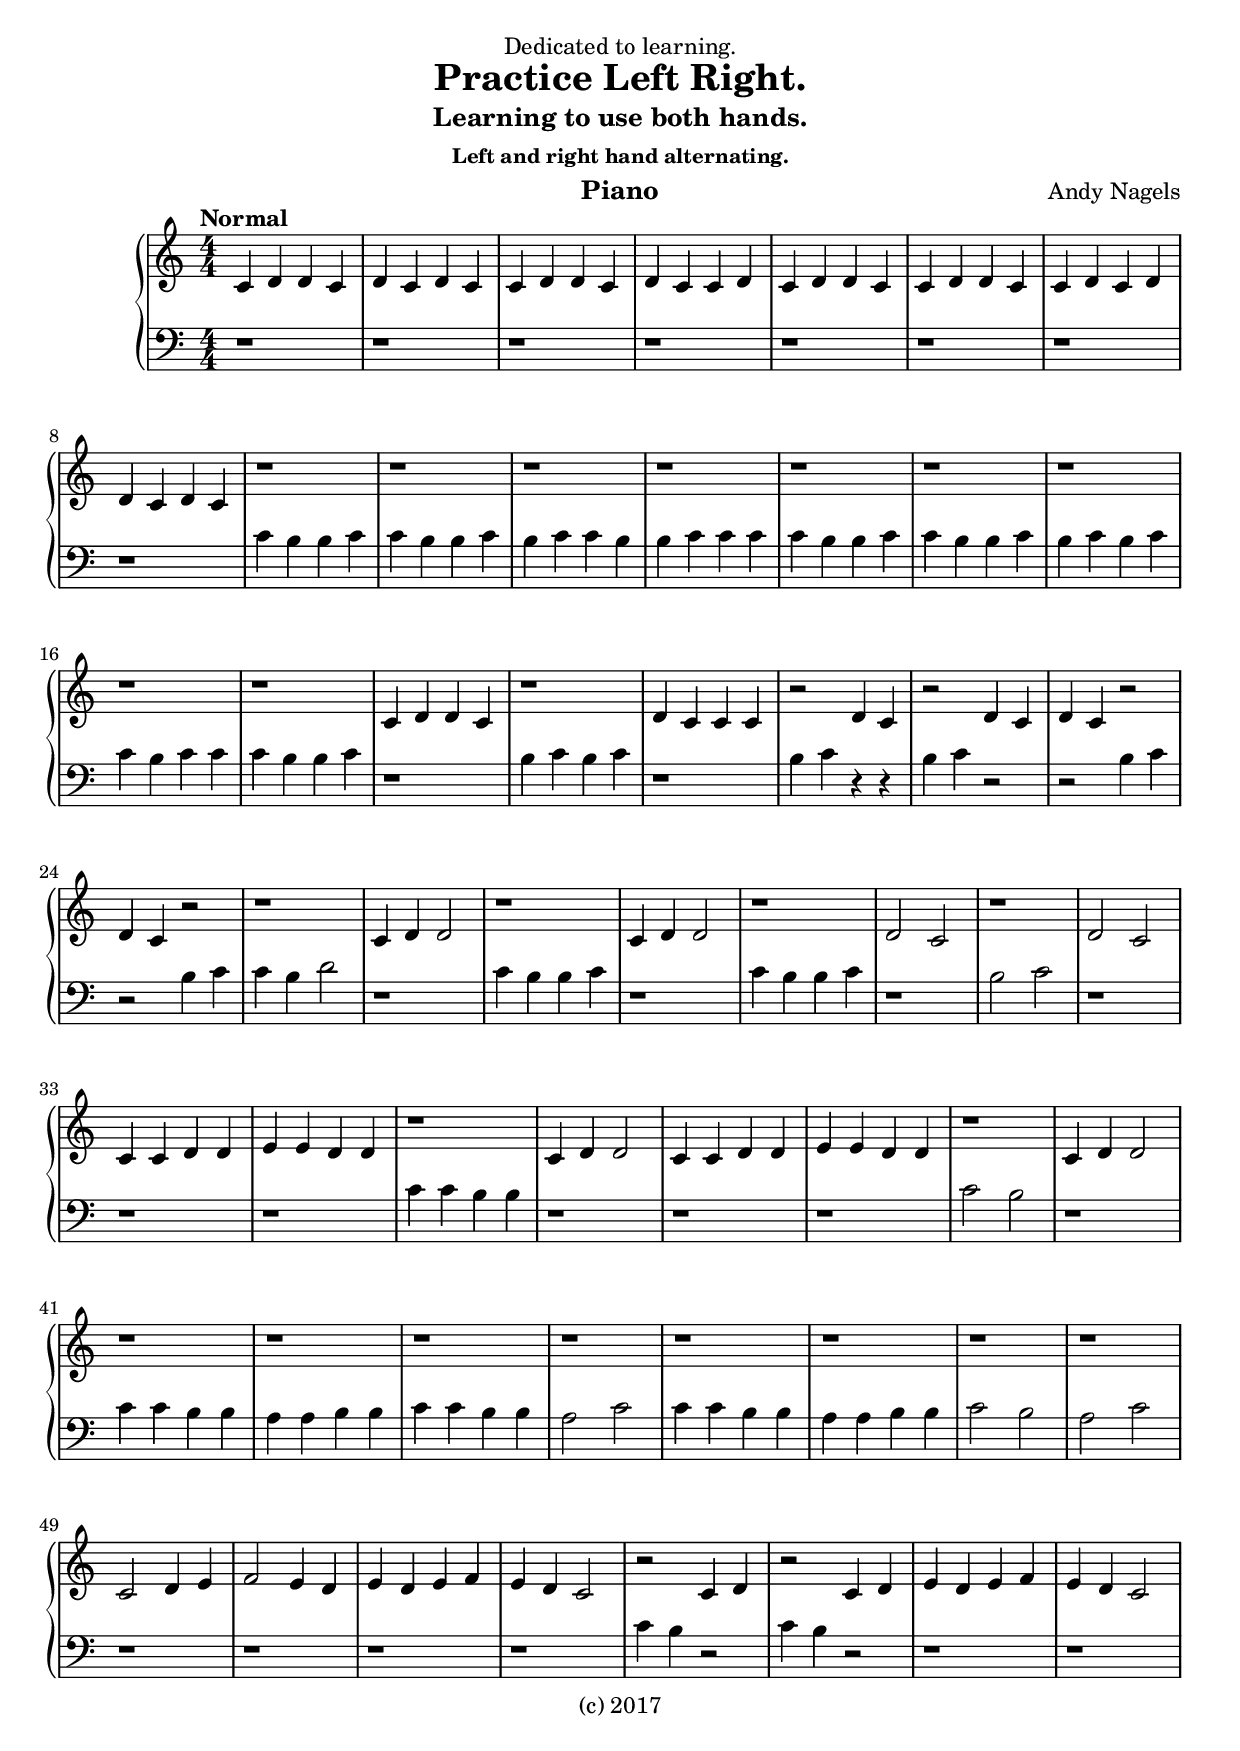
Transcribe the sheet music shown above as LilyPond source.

\version "2.18.2"

% Score

\header {
  dedication = "Dedicated to learning."
  title = "Practice Left Right."
  subtitle = "Learning to use both hands."
  subsubtitle = "Left and right hand alternating."
  instrument = "Piano"
  composer = "Andy Nagels"
  arranger = ""
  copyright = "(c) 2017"
}

global = {
  \key c \major
  \numericTimeSignature
  \time 4/4
  \tempo "Normal"
}

\paper {
  #(set-paper-size "a4")
}

\version "2.18.2"

% Instrument definitions

\language "english"

%------- TREBLE -------
pianoTrebleA = {
  \relative c' {
    c4 d d c | % m0
    d c d c | % m1
    c d d c | % m2
    d c c d | % m3
  }
}

pianoTrebleB = {
  \relative c' {
    c4 d d c | % m4
    c d d c | % m5
    c d c d | % m6
    d c d c | % m7
  }
}

pianoTrebleC = {
  \relative c' {
    r1 | % m8
    r1 | % m9
    r1 | % m10
    r1 | % m11
  }
}

pianoTrebleD = {
  \relative c' {
    r1 | % m12
    r1 | % m13
    r1 | % m14
    r1 | % m15
  }
}

pianoTrebleE = {
  \relative c' {
    r1 | % m12
    c4 d d c | % m13
    r1 | % m14
    d4 c c c | % m15
  }
}

pianoTrebleF = {
  \relative c' {
    r2 d4 c | % m16
    r2 d4 c | % m17
    d4 c r2 | % m18
    d4 c r2 | % m19
  }
}

pianoTrebleG = {
  \relative c' {
    r1 | % m20
    c4 d4 d2 | % m21
    r1 | % m22
    c4 d4 d2 | % m23
  }
}

pianoTrebleH = {
  \relative c' {
    r1 | % m24
    d2 c2 | % m25
    r1 | % m26
    d2 c2 | % m27
  }
}

pianoTrebleI = {
  \relative c' {
    c4 c d d | % m28
    e e d d | % m29
    r1 | % m30
    c4 d d2 | % m31
  }
}

pianoTrebleJ = {
  \relative c' {
    c4 c d d | % m32
    e e d d | % m33
    r1 | % m34
    c4 d d2 | % m35
  }
}

pianoTrebleK = {
  \relative c' {
    r1 | % m36
    r1 | % m37
    r1 | % m38
    r1 | % m39
  }
}
  
pianoTrebleL = {
  \relative c' {
    r1 | % m40
    r1 | % m41
    r1 | % m42
    r1 | % m43
  }
}

pianoTrebleM = {
  \relative c' {
    c2 d4 e4 | % m44
    f2 e4 d4 | % m45
    e d e f | % m46
    e4 d4 c2 | % m47
  }
}

pianoTrebleN = {
  \relative c' {
    r2 c4 d | % m48
    r2 c4 d | % m49
    e d e f | % m50
    e d c2 | % m51
  }
}
%------- /TREBLE -------

%------- BASS -------
pianoBassA = {
  \clef bass
  \relative c' {
    r1 | % m0
    r1 | % m1
    r1 | % m2
    r1 | % m3
  }
}

pianoBassB = {
  \clef bass
  \relative c' {
    r1 | % m4
    r1 | % m5
    r1 | % m6
    r1 | % m7
  }
}

pianoBassC = {
  \clef bass
  \relative c' {
    c4 b b c | % m8
    c b b c | % m9
    b c c b | % m10
    b c c c | % m11
  }
}

pianoBassD = {
  \clef bass
  \relative c' {
    c4 b b c | % m8
    c b b c | % m9
    b c b c | % m10
    c b c c | % m11
  }
}

pianoBassE = {
  \clef bass
  \relative c' {
    c4 b b c | % m12
    r1 | % m13
    b4 c b c | % m14
    r1 | % m15
  }
}

pianoBassF = {
  \clef bass
  \relative c' {
    b4 c r4 r4 | % m16
    b4 c r2 | % m17
    r2 b4 c | % m18
    r2 b4 c | % m19
  }
}

pianoBassG = {
  \clef bass
  \relative c' {
    c4 b4 d2 | % m20
    r1 | % m21
    c4 b4 b4 c4 | % m22
    r1 | % m23
  }
}

pianoBassH = {
  \clef bass
  \relative c' {
    c4 b b c | % m24
    r1 | % m25
    b2 c2 | % m26
    r1 | % m27
  }
}

pianoBassI = {
  \clef bass
  \relative c' {
    r1 | % m28
    r1 | % m29
    c4 c b b | % m30
    r1 | % m31
  }
}

pianoBassJ = {
  \clef bass
  \relative c' {
    r1 | % m32
    r1 | % m33
    c2 b2 | % m34
    r1 | % m35
  }
}

pianoBassK = {
  \clef bass
  \relative c' {
    c4 c b b | % m36
    a a b b | % m37
    c c b b | % m38
    a2 c2 | % m39
  }
}

pianoBassL = {
  \clef bass
  \relative c' {
    c4 c b b | % m40
    a a b b | % m41
    c2 b2 | % m42
    a2 c2 | % m43
  }
}

pianoBassM = {
  \clef bass
  \relative c' {
    r1 | % m44
    r1 | % m45
    r1 | % m46
    r1 | % m47
  }
}

pianoBassN = {
  \clef bass
  \relative c' {
    c4 b4 r2 | % m48
    c4 b4 r2 | % m49
    r1 | % m50
    r1 | % m51
  }
}
%------- /BASS -------


\score {
  \new PianoStaff <<
    \new Staff {
      \global
       \pianoTrebleA
       \pianoTrebleB
       \pianoTrebleC
       \pianoTrebleD
       \pianoTrebleE
       \pianoTrebleF
       \pianoTrebleG
       \pianoTrebleH
       \pianoTrebleI
       \pianoTrebleJ
       \pianoTrebleK
       \pianoTrebleL
       \pianoTrebleM
       \pianoTrebleN
    }
    \new Staff {
      \global
      \pianoBassA
      \pianoBassB
      \pianoBassC
      \pianoBassD
      \pianoBassE
      \pianoBassF
      \pianoBassG
      \pianoBassH
      \pianoBassI
      \pianoBassJ
      \pianoBassK
      \pianoBassL
      \pianoBassM
      \pianoBassN
    }
  >>
  %\new PianoStaff <<
  %  \new Staff \pianoTrebleB
  %  \new Staff \pianoBassB
  %>>
  \layout {}
  \midi {midiInstrument = "piano"}
}
